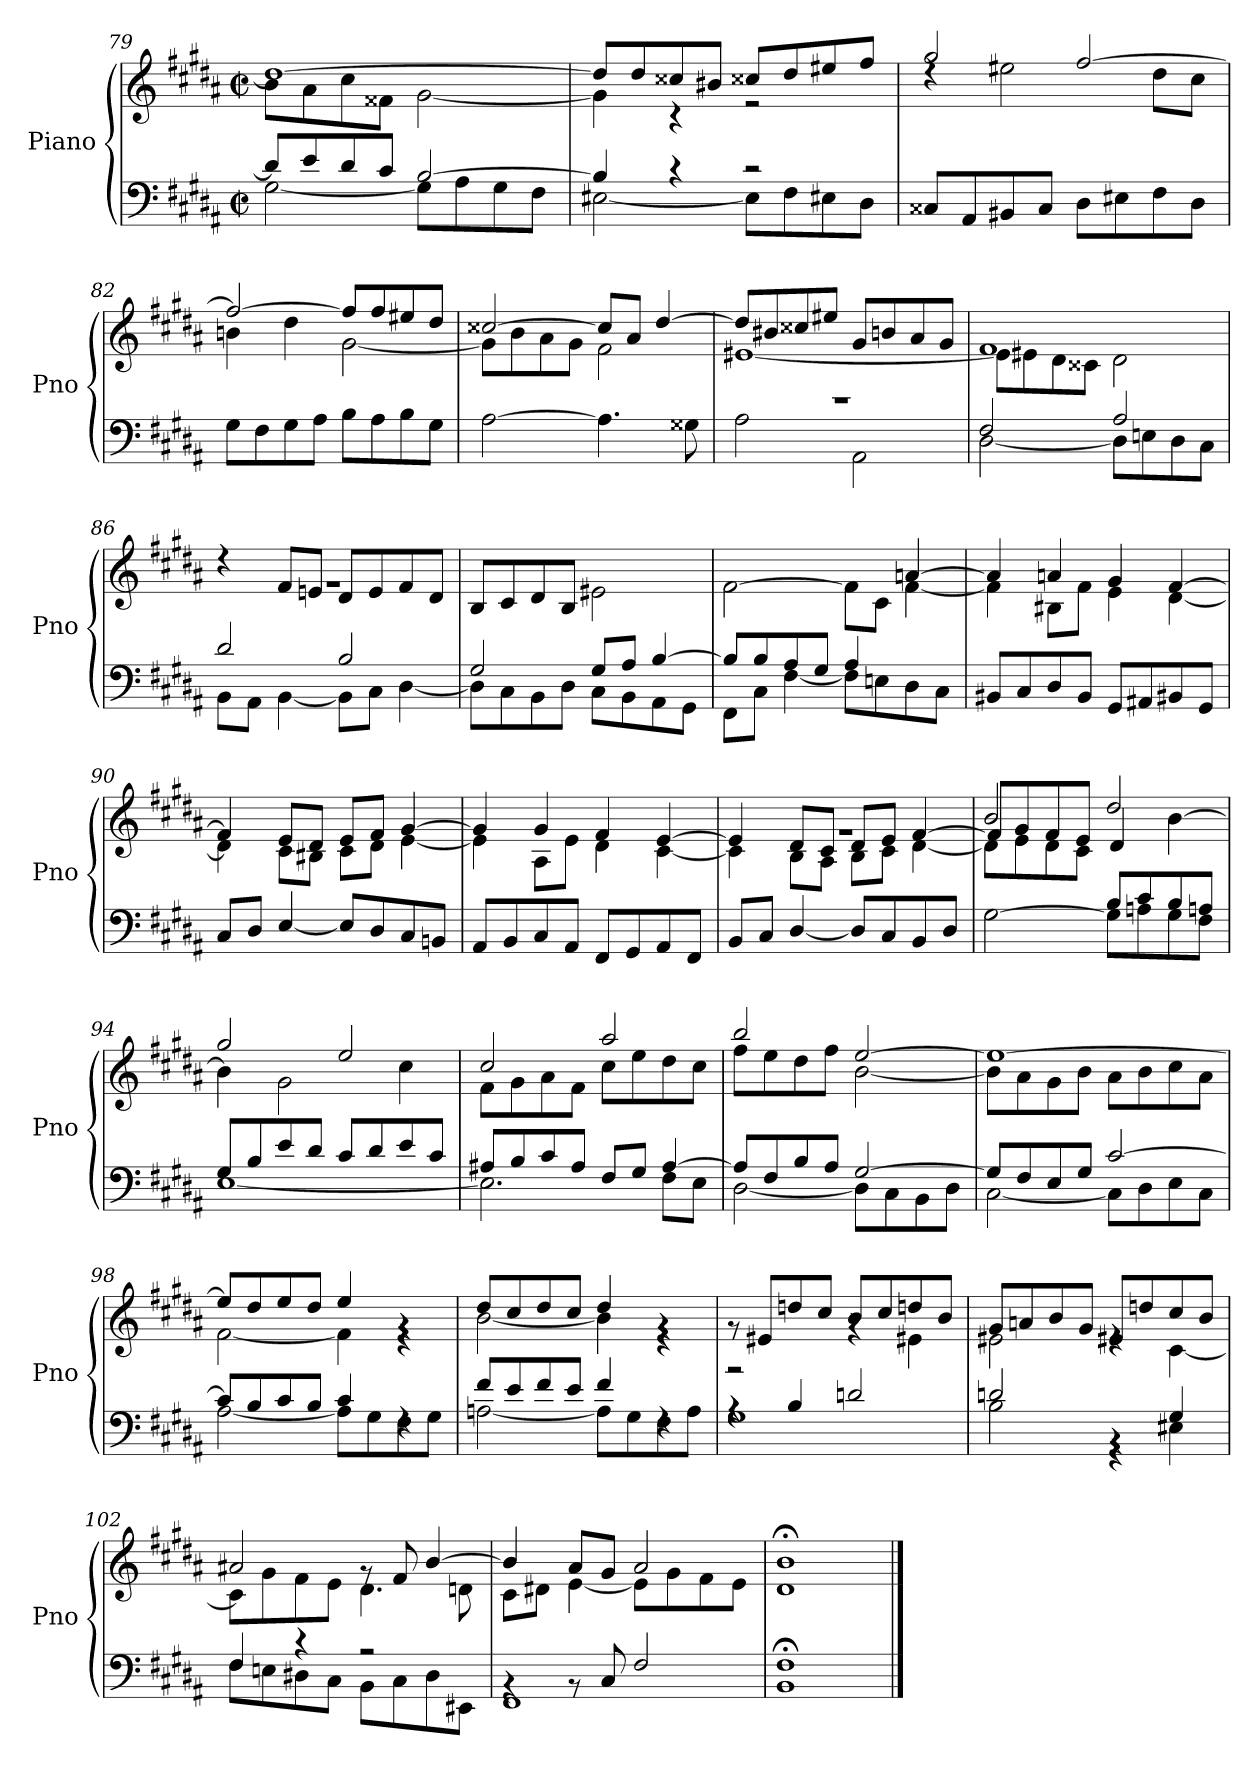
**kern	**kern
*part1	*part1
*staff2	*staff1
*I"Piano	*
*I'Pno	*
*clefF4	*clefG2
*k[f#c#g#d#a#]	*k[f#c#g#d#a#]
*M2/2	*M2/2
*met(c|)	*met(c|)
=79	=79
*^	*^
8d#/L]	[2G#\	1dd#_	8b\L
8e/	.	.	8a#\
8d#/	.	.	8cc#\
8c#/J	.	.	8f##X\J
[2B/	8G#\L]	.	[2g#\
.	8A#\	.	.
.	8G#\	.	.
.	8F#\J	.	.
=80	=80	=80	=80
4B/]	[2E#X\	8dd#/L]	4g#\]
.	.	8dd#/	.
4r	.	8cc##X/	4r
.	.	8b#X/J	.
2r	8E#\L]	8cc##X/L	2r
.	8F#\	8dd#/	.
.	8E#X\	8ee#X/	.
.	8D#\J	8ff#/J	.
*v	*v	*	*
=81	=81	=81
8C##X/L	2gg#/	4rdd
8AA#/	.	.
8BB#X/	.	2ee#X\
8C##/J	.	.
8D#\L	[2ff#/	.
8E#X\	.	.
8F#\	.	8dd#\L
8D#\J	.	8cc#\J
=82	=82	=82
8G#\L	2ff#/_	4bn\
8F#\	.	.
8G#\	.	4dd#\
8A#\J	.	.
8B\L	8ff#/L]	[2g#\
8A#\	8ff#/	.
8B\	8ee#X/	.
8G#\J	8dd#/J	.
!!LO:LB:g=z	!!
=83	=83	=83
[2A#\	[2cc##X/	8g#\L]
.	.	8b\
.	.	8a#\
.	.	8g#\J
4.A#\]	8cc##/L]	2f#\
.	8a#/J	.
.	[4dd#/	.
8G##X\	.	.
=84	=84	=84
*^	*	*
1r	2A#\	8dd#/L]	[1e#X
.	.	8b#X/	.
.	.	8cc##X/	.
.	.	8ee#X/J	.
.	2AA#\	8g#/L	.
.	.	8bn/	.
.	.	8a#/	.
.	.	8g#/J	.
=85	=85	=85	=85
2F#/	[2D#\	1f#	8e#\L]
.	.	.	8e#X\
.	.	.	8d#\
.	.	.	8c##X\J
2A#/	8D#\L]	.	2d#\
.	8En\	.	.
.	8D#\	.	.
.	8C#\J	.	.
=86	=86	=86	=86
2d#/	8BB\L	1rg	4rdd
.	8AA#\J	.	.
.	[4BB\	.	8f#/L
.	.	.	8en/J
2B/	8BB\L]	.	8d#/L
.	8C#\J	.	8e/
.	[4D#\	.	8f#/
.	.	.	8d#/J
*	*	*v	*v
!!LO:LB:g=z
=87	=87	=87
2G#/	8D#\L]	8B/L
.	8C#\	8c#/
.	8BB\	8d#/
.	8D#\J	8B/J
8G#/L	8C#\L	2e#X\
8A#/J	8BB\	.
[4B/	8AA#\	.
.	8GG#\J	.
=88	=88	=88
*	*	*^
8B/L]	8FF#\L	[2f#\	2.ryy
8B/	8C#\J	.	.
8A#/	[4F#\	.	.
8G#/J	.	.	.
8F#\L]	4A#/	8f#\L]	.
8En\	.	8c#\J	.
8D#\	4ryy	[4an/	[4f#\
8C#\J	.	.	.
*v	*v	*	*
=89	=89	=89
8BB#X/L	4a/]	4f#\]
8C#/	.	.
8D#/	4an/	8B#X\L
8BB#/J	.	8f#\J
8GG#/L	4g#/	4e\
8AA#X/	.	.
8BB#X/	[4f#/	[4d#\
8GG#/J	.	.
=90	=90	=90
8C#/L	4f#/]	4d#\]
8D#/J	.	.
[4E/	8e/L	8c#\L
.	8d#/J	8B#X\J
8E/L]	8e/L	8c#\L
8D#/	8f#/J	8d#\J
8C#/	[4g#/	[4e\
8BBn/J	.	.
!!LO:LB:g=z	!!
=91	=91	=91
8AA#/L	4g#/]	4e\]
8BB/	.	.
8C#/	4g#/	8A#\L
8AA#/J	.	8e\J
8FF#/L	4f#/	4d#\
8GG#/	.	.
8AA#/	[4e/	[4c#\
8FF#/J	.	.
=92	=92	=92
*	*	*^
8BB/L	1rg	4c#\]	4e/]
8C#/J	.	.	.
[4D#/	.	8B\L	8d#/L
.	.	8A#\J	8c#/J
8D#/L]	.	8B\L	8d#/L
8C#/	.	8c#\J	8e/J
8BB/	.	[4d#\	[4f#/
8D#/J	.	.	.
=93	=93	=93	=93
*^	*	*	*
[2G#\	2ryy	2b/	8d#\L]	8f#/L]
.	.	.	8e\	8g#/
.	.	.	8d#\	8f#/
.	.	.	8c#\J	8e/J
8B/L	8G#\L]	2dd#/	2ryy	4d#/
8c#/	8An\	.	.	.
8B/	8G#\	.	.	[4b\
8An/J	8F#\J	.	.	.
*	*	*	*v	*v
=94	=94	=94	=94
8G#/L	[1E	2gg#/	4b\]
8B/	.	.	.
8e/	.	.	2g#\
8d#/J	.	.	.
8c#/L	.	2ee/	.
8d#/	.	.	.
8e/	.	.	4cc#\
8c#/J	.	.	.
=95	=95	=95	=95
8A#X/L	2.E\]	2cc#/	8f#\L
8B/	.	.	8g#\
8c#/	.	.	8a#\
8A#/J	.	.	8f#\J
8F#/L	.	2aa#/	8cc#\L
8G#/J	.	.	8ee\
[4A#/	8F#\L	.	8dd#\
.	8E\J	.	8cc#\J
!!LO:LB:g=z	!!
=96	=96	=96	=96
8A#/L]	[2D#\	2bb/	8ff#\L
8F#/	.	.	8ee\
8B/	.	.	8dd#\
8A#/J	.	.	8ff#\J
[2G#/	8D#\L]	[2ee/	[2b\
.	8C#\	.	.
.	8BB\	.	.
.	8D#\J	.	.
=97	=97	=97	=97
8G#/L]	[2C#\	1ee_	8b\L]
8F#/	.	.	8a#\
8E/	.	.	8g#\
8G#/J	.	.	8b\J
[2c#/	8C#\L]	.	8a#\L
.	8D#\	.	8b\
.	8E\	.	8cc#\
.	8C#\J	.	8a#\J
=98	=98	=98	=98
8c#/L]	[2A#\	8ee/L]	[2f#\
8B/	.	8dd#/	.
8c#/	.	8ee/	.
8B/J	.	8dd#/J	.
4c#/	8A#\L]	4ee/	4f#\]
.	8G#\	.	.
4rF	8F#\	4rg	4r
.	8G#\J	.	.
=99	=99	=99	=99
8f#/L	[2An\	8dd#/L	[2b\
8e/	.	8cc#/	.
8f#/	.	8dd#/	.
8e/J	.	8cc#/J	.
4f#/	8A\L]	4dd#/	4b\]
.	8G#\	.	.
4rF	8F#\	4rg	4r
.	8A\J	.	.
!!LO:PB:g=z	!!
=100	=100	=100	=100
4rA	1G#	8rg	2r
.	.	8e#X/L	.
4B/	.	8ddn/	.
.	.	8cc#/J	.
2dn/	.	8b/L	4rg
.	.	8cc#/	.
.	.	8ddn/	4e#X\
.	.	8b/J	.
=101	=101	=101	=101
2dn/	2B\	8g#/L	2e#X\
.	.	8an/	.
.	.	8b/	.
.	.	8g#/J	.
4rBB	4r	8e#X/L	4re
.	.	8ddn/	.
4G#/	4E#X\	8cc#/	[4c#\
.	.	8b/J	.
=102	=102	=102	=102
4F#/	8F#\L	2a#X/	8c#\L]
.	8En\	.	8g#\
4r	8D#X\	.	8f#\
.	8C#\J	.	8e\J
2r	8BB\L	8rg	4.d#\
.	8C#\	8f#/	.
.	8D#\	[4b/	.
.	8EE#X\J	.	8dn\
=103	=103	=103	=103
4rBB	1FF#	4b/]	8c#\L
.	.	.	8d#X\J
8rBB	.	8a#/L	[4e\
8C#/	.	8g#/J	.
2F#/	.	2a#/	8e\L]
.	.	.	8g#\
.	.	.	8f#\
.	.	.	8e\J
*v	*v	*	*
*	*v	*v
=104	=104
1BB;< 1F#;<	1d#;< 1b;<
==	==
*-	*-
